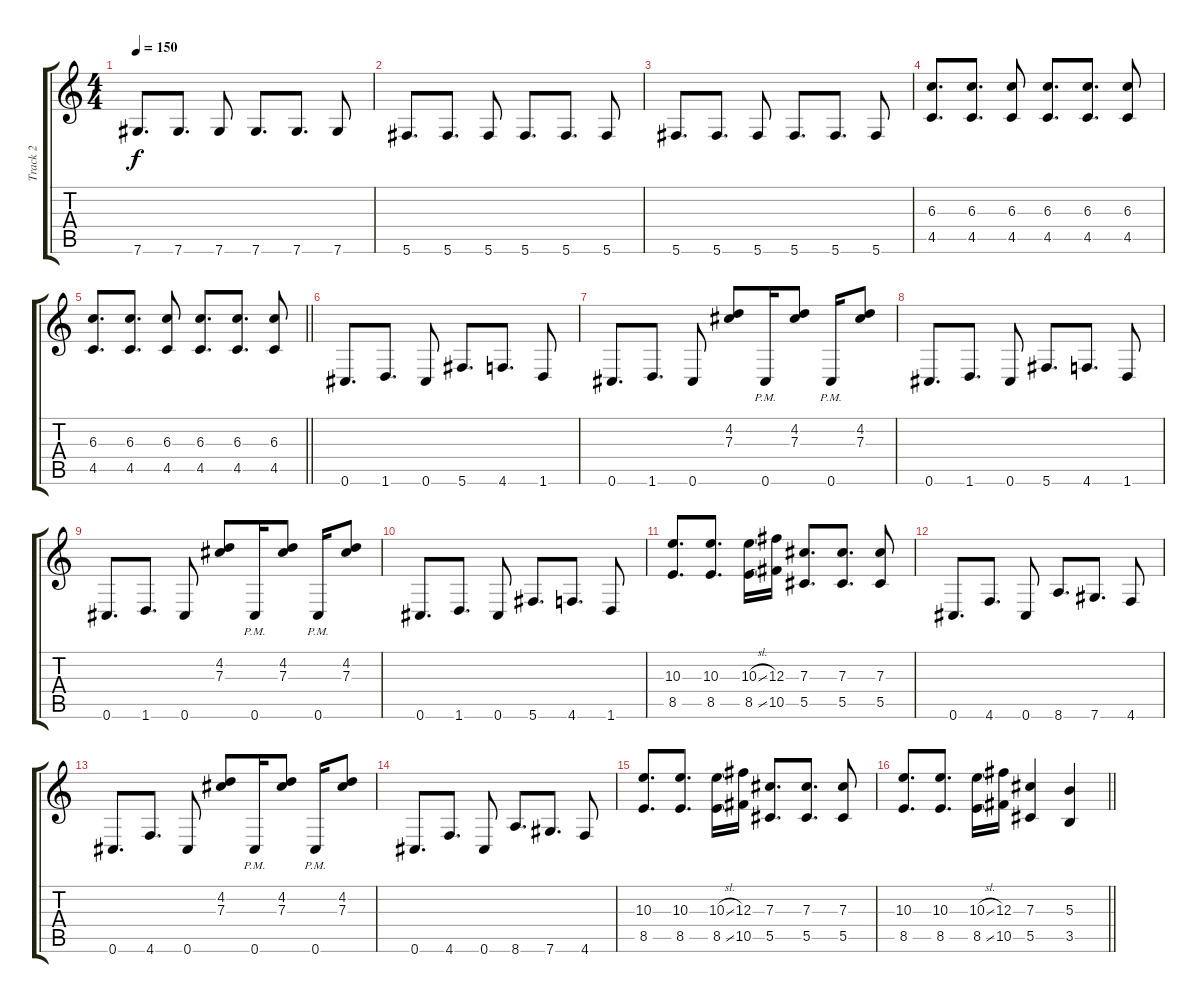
\track ("Track 2" "Track 2") {instrument distortionguitar}
\staff {score tabs}
\tuning (Eb4 Bb3 Gb3 Db3 Ab2 Db2) {hide}
\ts (4 4)
\tempo 150
\clef g2
\ks c
7.6.8{d dy f} 7.6.8{d} 7.6.8 7.6.8{d} 7.6.8{d} 7.6.8 |
5.6.8{d} 5.6.8{d} 5.6.8 5.6.8{d} 5.6.8{d} 5.6.8 |
5.6.8{d} 5.6.8{d} 5.6.8 5.6.8{d} 5.6.8{d} 5.6.8 |
(6.3 4.5).8{d} (6.3 4.5).8{d} (6.3 4.5).8 (6.3 4.5).8{d} (6.3 4.5).8{d} (6.3 4.5).8 |
\barLineRight lightlight
(6.3 4.5).8{d} (6.3 4.5).8{d} (6.3 4.5).8 (6.3 4.5).8{d} (6.3 4.5).8{d} (6.3 4.5).8 |
\section ("" "")
0.6.8{d} 1.6.8{d} 0.6.8 5.6.8{d} 4.6.8{d} 1.6.8 |
0.6.8{d} 1.6.8{d} 0.6.8 (4.2 7.3).8 0.6{pm}.16 (4.2 7.3).8 0.6{pm}.16 (4.2 7.3).8 |
0.6.8{d} 1.6.8{d} 0.6.8 5.6.8{d} 4.6.8{d} 1.6.8 |
0.6.8{d} 1.6.8{d} 0.6.8 (4.2 7.3).8 0.6{pm}.16 (4.2 7.3).8 0.6{pm}.16 (4.2 7.3).8 |
0.6.8{d} 1.6.8{d} 0.6.8 5.6.8{d} 4.6.8{d} 1.6.8 |
(10.3 8.5).8{d} (10.3 8.5).8{d} (10.3{sl} 8.5{sl}).16 (12.3 10.5).16 (7.3 5.5).8{d} (7.3 5.5).8{d} (7.3 5.5).8 |
0.6.8{d} 4.6.8{d} 0.6.8 8.6.8{d} 7.6.8{d} 4.6.8 |
0.6.8{d} 4.6.8{d} 0.6.8 (4.2 7.3).8 0.6{pm}.16 (4.2 7.3).8 0.6{pm}.16 (4.2 7.3).8 |
0.6.8{d} 4.6.8{d} 0.6.8 8.6.8{d} 7.6.8{d} 4.6.8 |
(10.3 8.5).8{d} (10.3 8.5).8{d} (10.3{sl} 8.5{sl}).16 (12.3 10.5).16 (7.3 5.5).8{d} (7.3 5.5).8{d} (7.3 5.5).8 |
\barLineRight lightlight
(10.3 8.5).8{d} (10.3 8.5).8{d} (10.3{sl} 8.5{sl}).16 (12.3 10.5).16 (7.3 5.5).4 (5.3 3.5).4
